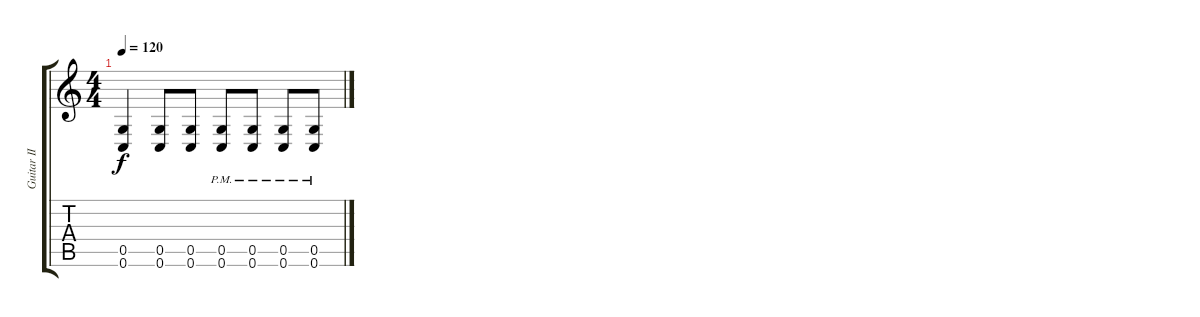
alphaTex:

\track ("Guitar II" "Guitar II") {instrument overdrivenguitar}
\staff {score tabs}
\tuning (D4 A3 F3 C3 G2 C2) {hide}
\ts (4 4)
\tempo 120
\clef g2
\ks c
(0.5 0.6).4{dy f} (0.5 0.6).8 (0.5 0.6).8 (0.5{pm} 0.6{pm}).8 (0.5{pm} 0.6{pm}).8 (0.5{pm} 0.6{pm}).8 (0.5{pm} 0.6{pm}).8
